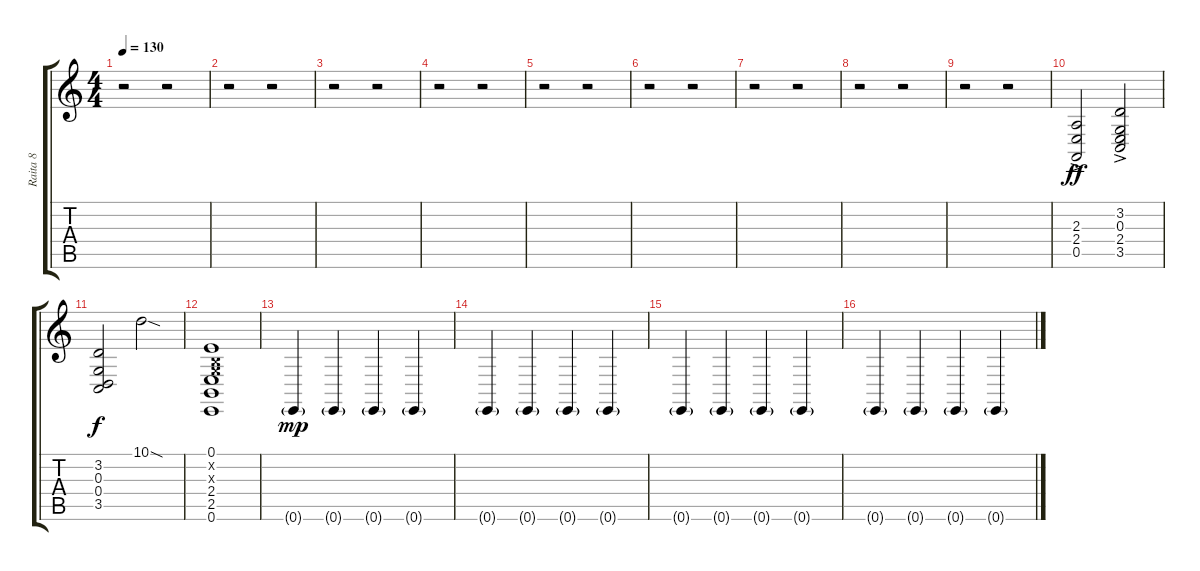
\track ("Raita 8" "Raita 8") {instrument acousticgrandpiano}
\staff {score tabs}
\tuning (E4 B3 G3 D3 A2 E2) {hide}
\ts (4 4)
\tempo 130
\clef g2
\ks c
r.2{dy f} r.2 |
r.2 r.2 |
r.2 r.2 |
r.2 r.2 |
r.2 r.2 |
r.2 r.2 |
r.2 r.2 |
r.2 r.2 |
r.2 r.2 |
(2.3{ac} 2.4{ac} 0.5{ac}).2{dy ff} (3.2{ac} 0.3{ac} 2.4{ac} 3.5{ac}).2 |
(3.2 0.3 0.4 3.5).2{dy f} 10.1{sod}.2 |
(0.1 0.2{x} 0.3{x} 2.4 2.5 0.6).1 |
0.6{g}.4{dy mp} 0.6{g}.4 0.6{g}.4 0.6{g}.4 |
0.6{g}.4 0.6{g}.4 0.6{g}.4 0.6{g}.4 |
0.6{g}.4 0.6{g}.4 0.6{g}.4 0.6{g}.4 |
0.6{g}.4 0.6{g}.4 0.6{g}.4 0.6{g}.4
